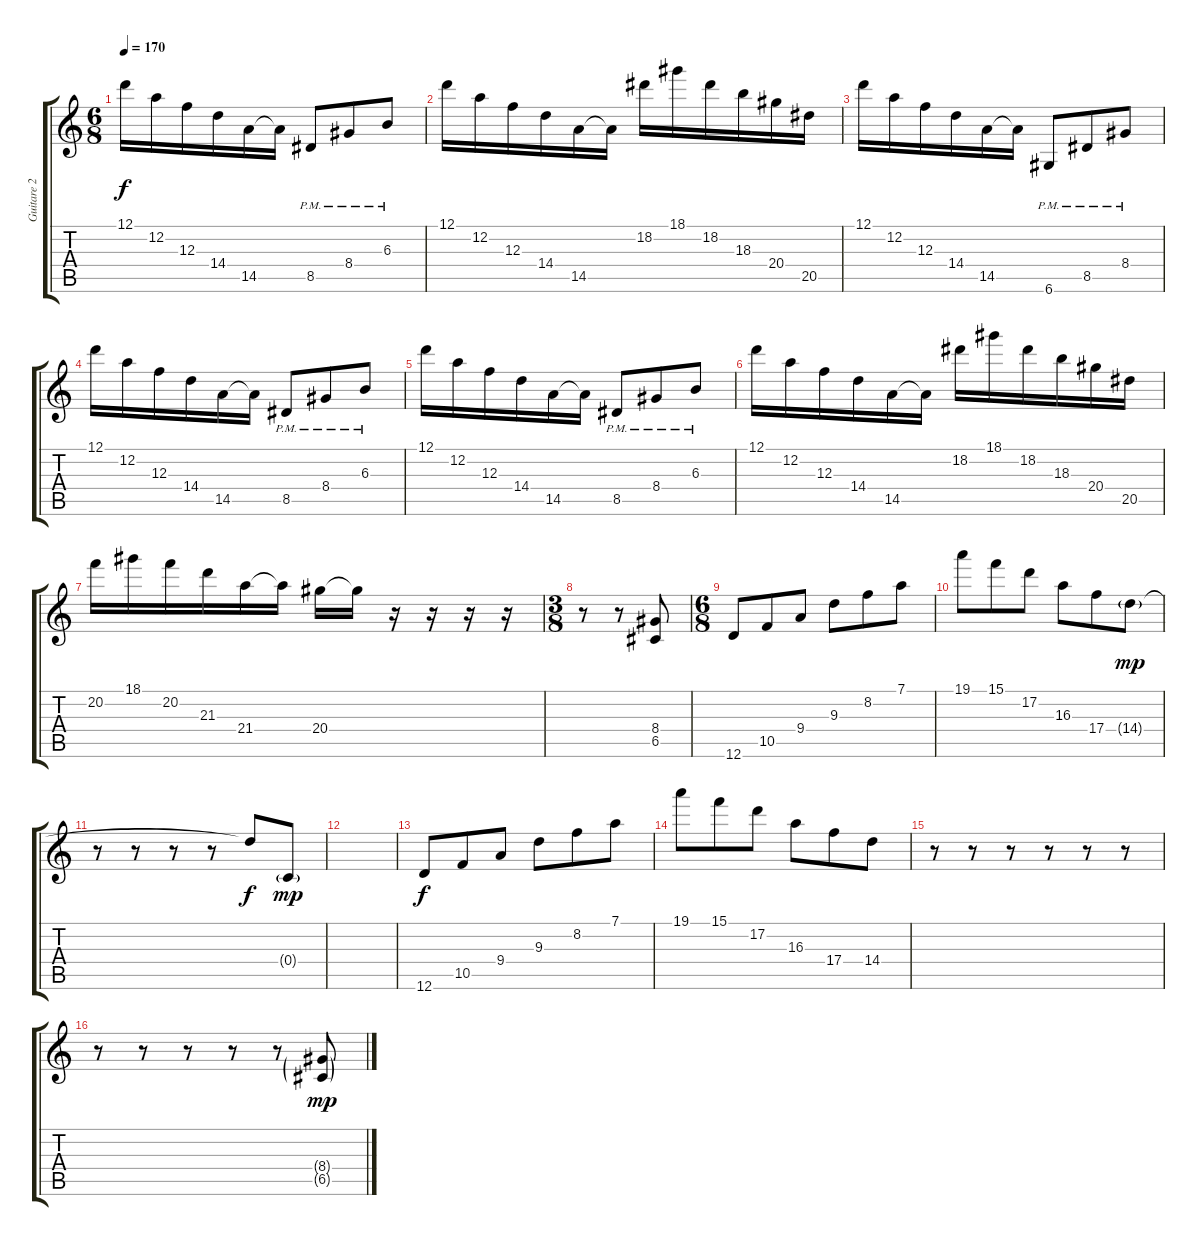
\track ("Guitare 2" "Guitare 2") {instrument distortionguitar}
\staff {score tabs}
\tuning (D4 A3 F3 C3 G2 D2) {hide}
\ts (6 8)
\tempo 170
\clef g2
\ks c
12.1.16{dy f} 12.2.16 12.3.16 14.4.16 14.5.16 14.5{t}.16 8.5{pm}.8 8.4{pm}.8 6.3{pm}.8 |
12.1.16 12.2.16 12.3.16 14.4.16 14.5.16 14.5{t}.16 18.2.16 18.1.16 18.2.16 18.3.16 20.4.16 20.5.16 |
12.1.16 12.2.16 12.3.16 14.4.16 14.5.16 14.5{t}.16 6.6{pm}.8 8.5{pm}.8 8.4{pm}.8 |
12.1.16 12.2.16 12.3.16 14.4.16 14.5.16 14.5{t}.16 8.5{pm}.8 8.4{pm}.8 6.3{pm}.8 |
12.1.16 12.2.16 12.3.16 14.4.16 14.5.16 14.5{t}.16 8.5{pm}.8 8.4{pm}.8 6.3{pm}.8 |
12.1.16 12.2.16 12.3.16 14.4.16 14.5.16 14.5{t}.16 18.2.16 18.1.16 18.2.16 18.3.16 20.4.16 20.5.16 |
20.2.16 18.1.16 20.2.16 21.3.16 21.4.16 21.4{t}.16 20.4.16 20.4{t}.16 r.16 r.16 r.16 r.16 |
\ts (3 8)
r.8 r.8 (8.4 6.5).8 |
\ts (6 8)
12.6.8 10.5.8 9.4.8 9.3.8 8.2.8 7.1.8 |
19.1.8 15.1.8 17.2.8 16.3.8 17.4.8 14.4{g}.8{dy mp} |
r.8 r.8 r.8 r.8 14.4{t}.8{dy f} 0.4{g}.8{dy mp} |
|
12.6.8{dy f} 10.5.8 9.4.8 9.3.8 8.2.8 7.1.8 |
19.1.8 15.1.8 17.2.8 16.3.8 17.4.8 14.4.8 |
r.8 r.8 r.8 r.8 r.8 r.8 |
r.8 r.8 r.8 r.8 r.8 (8.4{g} 6.5{g}).8{dy mp}
